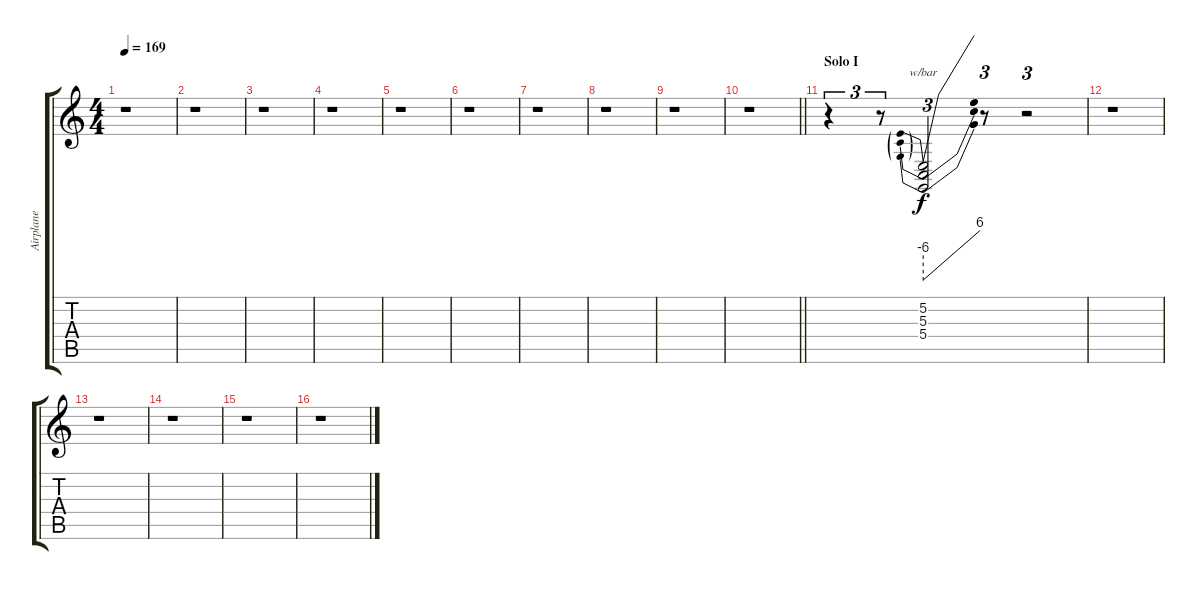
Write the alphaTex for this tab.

\track ("Airplane" "Airplane") {instrument lead2sawtooth}
\staff {score tabs}
\tuning (E4 B3 G3 D3 A2 E2) {hide}
\ts (4 4)
\tempo 169
\clef g2
\ks c
r.1{dy f} |
r.1 |
r.1 |
r.1 |
r.1 |
r.1 |
r.1 |
r.1 |
r.1 |
\barLineRight lightlight
r.1 |
\section ("" "Solo I")
r.4{tu (3 2)} r.8{tu (3 2) balance 16} (5.2 5.3 5.4).2{tu (3 2) tbe (predivedive default 0 -24 60 24) balance 5} r.8{tu (3 2)} r.2{tu (3 2)} |
r.1 |
r.1 |
r.1 |
r.1 |
r.1
